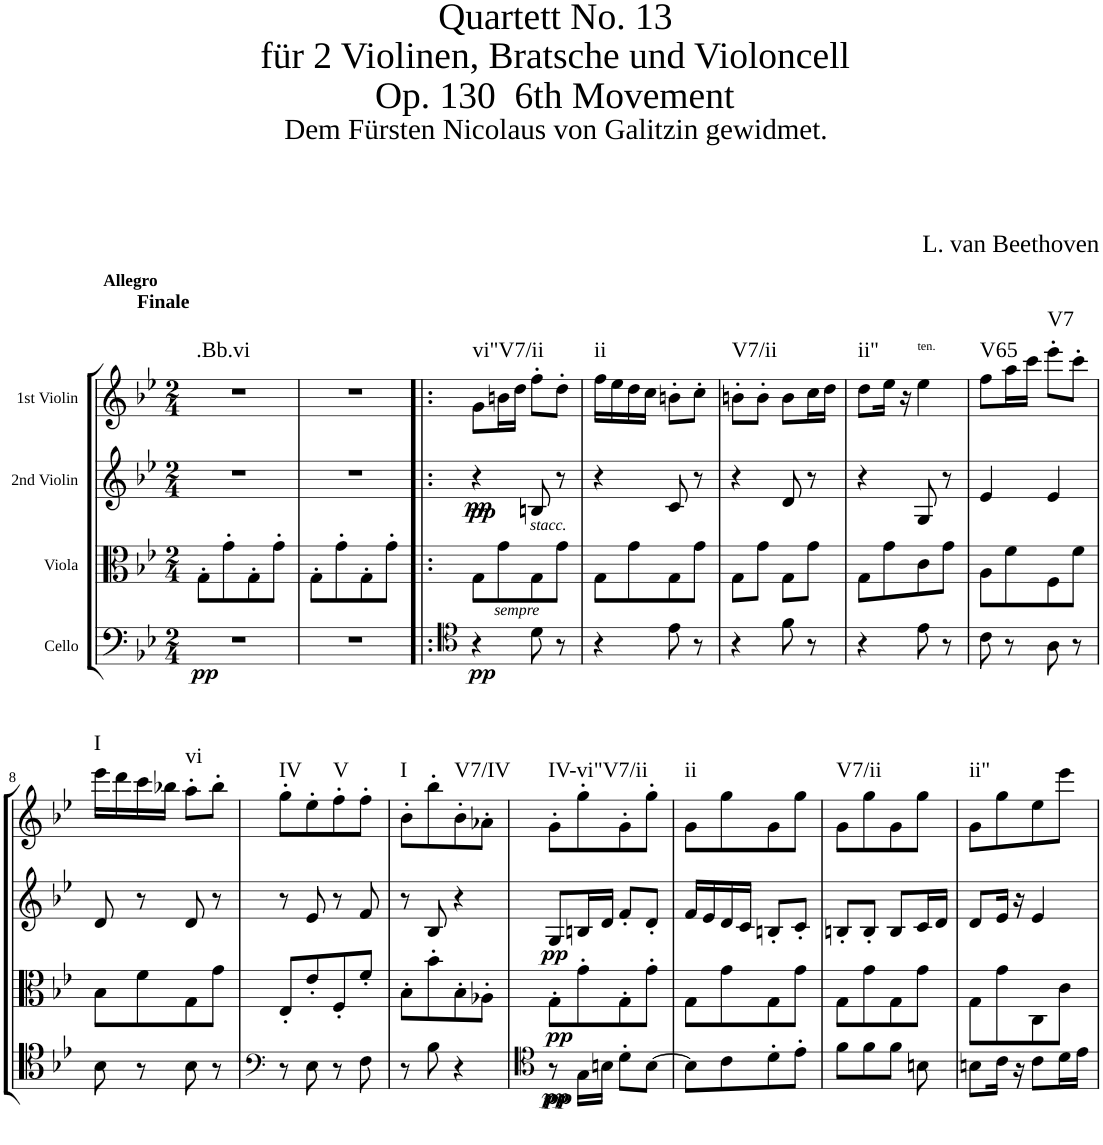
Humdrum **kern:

**kern	**dynam	**kern	**dynam	**kern	**dynam	**kern	**harte
*part4	*part4	*part3	*part3	*part2	*part2	*part1	*part1
*staff4	*staff4	*staff3	*staff3	*staff2	*staff2	*staff1	*
*I"Cello	*	*I"Viola	*	*I"2nd Violin	*	*I"1st Violin	*
*	*	*I'Vla	*	*I'Vln	*	*I'Vln	*
*clefF4	*	*clefC3	*	*clefG2	*	*clefG2	*
*k[b-e-]	*	*k[b-e-]	*	*k[b-e-]	*	*k[b-e-]	*
*B-:	*	*B-:	*	*B-:	*	*B-:	*
*M2/4	*	*M2/4	*	*M2/4	*	*M2/4	*
=1	=1	=1	=1	=1	=1	=1	=1
!	!	!	!	!	!	!LO:TX:a:B:t=Allegro	!
!	!	!	!	!	!	!LO:TX:a:B:t=Finale	!
!	!LO:DY:b	!	!	!	!	!	!LO:H:kt=.Bb.vi
2r	pp	8G'\L	.	2r	.	2r	N
.	.	8g'\	.	.	.	.	.
.	.	8G'\	.	.	.	.	.
.	.	8g'\J	.	.	.	.	.
=2	=2	=2	=2	=2	=2	=2	=2
2r	.	8G'\L	.	2r	.	2r	.
.	.	8g'\	.	.	.	.	.
.	.	8G'\	.	.	.	.	.
.	.	8g'\J	.	.	.	.	.
=3!|:	=3!|:	=3!|:	=3!|:	=3!|:	=3!|:	=3!|:	=3!|:
*clefC4	*	*	*	*	*	*	*
!	!	!LO:TX:b:i:t=sempre	!	!	!	!	!
!	!LO:DY:b	!	!	!	!LO:DY:b	!	!
!	!	!	!	!	!LO:DY:n=1:b	!	!LO:H:kt=vi"V7/ii
4r	pp	8G\L	.	4r	pp pp	8g\L	N
.	.	8g\	.	.	.	16bn\L	.
.	.	.	.	.	.	16dd\JJ	.
!	!	!LO:TX:a:i:t=stacc.	!	!	!	!	!
8d\	.	8G\	.	8Bn/	.	8ff'\L	.
8r	.	8g\J	.	8r	.	8dd'\J	.
=4	=4	=4	=4	=4	=4	=4	=4
!	!	!	!	!	!	!	!LO:H:kt=ii
4r	.	8G\L	.	4r	.	16ff\LL	N
.	.	.	.	.	.	16ee-\	.
.	.	8g\	.	.	.	16dd\	.
.	.	.	.	.	.	16cc\JJ	.
8e-\	.	8G\	.	8c/	.	8bn'\L	.
8r	.	8g\J	.	8r	.	8cc'\J	.
=5	=5	=5	=5	=5	=5	=5	=5
!	!	!	!	!	!	!	!LO:H:kt=V7/ii
4r	.	8G\L	.	4r	.	8bn'\L	N
.	.	8g\J	.	.	.	8b'\J	.
8f\	.	8G\L	.	8d/	.	8b\L	.
8r	.	8g\J	.	8r	.	16cc\L	.
.	.	.	.	.	.	16dd\JJ	.
=6	=6	=6	=6	=6	=6	=6	=6
!	!	!	!	!	!	!	!LO:H:kt=ii"
4r	.	8G\L	.	4r	.	8dd\L	N
.	.	8g\	.	.	.	16ee-\Jk	.
.	.	.	.	.	.	16r	.
!	!	!	!	!	!	!LO:TX:a:t=ten.	!
8e-\	.	8c\	.	8G/	.	4ee-\	.
8r	.	8g\J	.	8r	.	.	.
=7	=7	=7	=7	=7	=7	=7	=7
!	!	!	!	!	!	!	!LO:H:kt=V65
8c\	.	8A\L	.	4e-/	.	8ff\L	N
8r	.	8f\	.	.	.	16aa\L	.
.	.	.	.	.	.	16ccc\JJ	.
!	!	!	!	!	!	!	!LO:H:kt=V7
8A\	.	8F\	.	4e-/	.	8eee-'\L	N
8r	.	8f\J	.	.	.	8ccc'\J	.
!!LO:LB:g=z
=8	=8	=8	=8	=8	=8	=8	=8
!	!	!	!	!	!	!	!LO:H:kt=I
8B-\	.	8B-\L	.	8d/	.	16eee-\LL	N
.	.	.	.	.	.	16ddd\	.
8r	.	8f\	.	8r	.	16ccc\	.
.	.	.	.	.	.	16bb-X\JJ	.
!	!	!	!	!	!	!	!LO:H:kt=vi
8B-\	.	8G\	.	8d/	.	8aa'\L	N
8r	.	8g\J	.	8r	.	8bb-'\J	.
=9	=9	=9	=9	=9	=9	=9	=9
*clefF4	*	*	*	*	*	*	*
!	!	!	!	!	!	!	!LO:H:kt=IV
8r	.	8E-'/L	.	8r	.	8gg'\L	N
8E-\	.	8e-'/	.	8e-/	.	8ee-'\	.
!	!	!	!	!	!	!	!LO:H:kt=V
8r	.	8F'/	.	8r	.	8ff'\	N
8F\	.	8f'/J	.	8f/	.	8ff'\J	.
=10	=10	=10	=10	=10	=10	=10	=10
!	!	!	!	!	!	!	!LO:H:kt=I
8r	.	8B-'\L	.	8r	.	8b-'\L	N
8B-\	.	8b-'\	.	8B-/	.	8bb-'\	.
!	!	!	!	!	!	!	!LO:H:kt=V7/IV
4r	.	8B-'\	.	4r	.	8b-'\	N
.	.	8A-X'\J	.	.	.	8a-X'\J	.
=11	=11	=11	=11	=11	=11	=11	=11
*clefC4	*	*	*	*	*	*	*
!	!LO:DY:b	!	!	!	!	!	!
!	!LO:DY:n=1:b	!	!LO:DY:b	!	!LO:DY:b	!	!LO:H:kt=IV-vi"V7/ii
8r	pp pp	8G'\L	pp	8G/L	pp	8g'\L	N
16G\LL	.	8g'\	.	16Bn/L	.	8gg'\	.
16Bn\JJ	.	.	.	16d/JJ	.	.	.
8d'\L	.	8G'\	.	8f'/L	.	8g'\	.
[8B\J	.	8g'\J	.	8d'/J	.	8gg'\J	.
=12	=12	=12	=12	=12	=12	=12	=12
!	!	!	!	!	!	!	!LO:H:kt=ii
8B\L]	.	8G\L	.	16f/LL	.	8g\L	N
.	.	.	.	16e-/	.	.	.
8c\	.	8g\	.	16d/	.	8gg\	.
.	.	.	.	16c/JJ	.	.	.
8d'\	.	8G\	.	8Bn'/L	.	8g\	.
8e-'\J	.	8g\J	.	8c'/J	.	8gg\J	.
=13	=13	=13	=13	=13	=13	=13	=13
!	!	!	!	!	!	!	!LO:H:kt=V7/ii
8f\L	.	8G\L	.	8Bn'/L	.	8g\L	N
8f\	.	8g\	.	8B'/J	.	8gg\	.
8f\J	.	8G\	.	8B/L	.	8g\	.
8Bn\	.	8g\J	.	16c/L	.	8gg\J	.
.	.	.	.	16d/JJ	.	.	.
=14	=14	=14	=14	=14	=14	=14	=14
!	!	!	!	!	!	!	!LO:H:kt=ii"
8Bn\L	.	8G\L	.	8d/L	.	8g\L	N
16c\Jk	.	8g\	.	16e-/Jk	.	8gg\	.
16r	.	.	.	16r	.	.	.
8c\L	.	8C\	.	4e-/	.	8ee-\	.
16d\L	.	8c\J	.	.	.	8eee-\J	.
16e-\JJ	.	.	.	.	.	.	.
=	=	=	=	=	=	=	=
*-	*-	*-	*-	*-	*-	*-	*-
